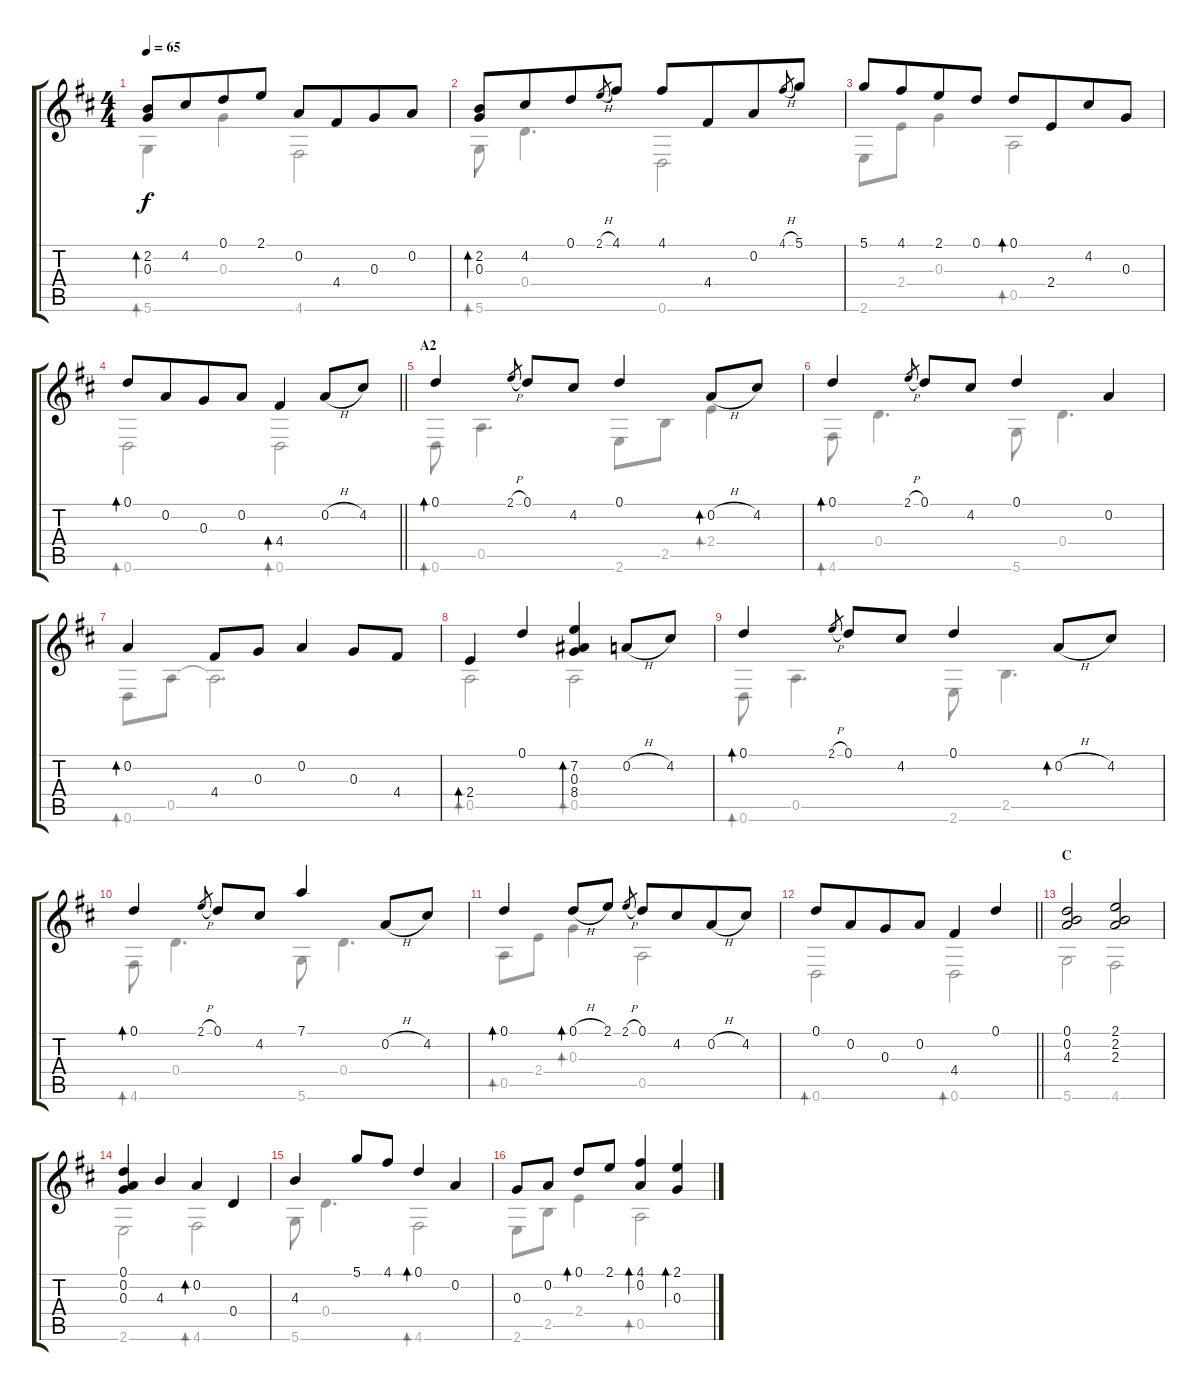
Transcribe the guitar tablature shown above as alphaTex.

\track "" {instrument acousticguitarsteel}
\staff {score tabs}
\tuning (D4 A3 G3 D3 A2 D2) {hide}
\voice
\ts (4 4)
\tempo 65
\clef g2
\ks d
(2.2 0.3).8{bd 120 dy f} 4.2.8{beam merge} 0.1.8 2.1.8 0.2.8 4.4.8{beam merge} 0.3.8 0.2.8 |
(2.2 0.3).8{bd 120} 4.2.8{beam merge} 0.1.8 2.1{h}.8{gr} 4.1.8 4.1.8 4.4.8{beam merge} 0.2.8 4.1{h}.8{gr} 5.1.8 |
5.1.8 4.1.8{beam merge} 2.1.8 0.1.8 0.1.8{bd 120} 2.4.8{beam merge} 4.2.8 0.3.8 |
\barLineRight lightlight
0.1.8{bd 120} 0.2.8{beam merge} 0.3.8 0.2.8 4.4.4{bd 120} 0.2{h}.8 4.2.8 |
\section ("" "A2")
0.1.4{bd 120} 2.1{h}.8{gr} 0.1.8 4.2.8 0.1.4 0.2{h}.8{bd 120} 4.2.8 |
0.1.4{bd 120} 2.1{h}.8{gr} 0.1.8 4.2.8 0.1.4 0.2.4 |
0.2.4{bd 120} 4.4.8 0.3.8 0.2.4{beam merge} 0.3.8 4.4.8 |
2.4.4{bd 120} 0.1.4 (7.2 0.3 8.4).4{bd 120} 0.2{h}.8 4.2.8 |
0.1.4{bd 120} 2.1{h}.8{gr} 0.1.8 4.2.8 0.1.4 0.2{h}.8{bd 120} 4.2.8 |
0.1.4{bd 120} 2.1{h}.8{gr} 0.1.8 4.2.8 7.1.4 0.2{h}.8 4.2.8 |
0.1.4{bd 120} 0.1{h}.8{bd 120} 2.1.8 2.1{h}.8{gr} 0.1.8 4.2.8{beam merge} 0.2{h}.8 4.2.8 |
\barLineRight lightlight
0.1.8 0.2.8{beam merge} 0.3.8 0.2.8 4.4.4 0.1.4 |
\section ("" "C")
(0.1 0.2 4.3).2 (2.1 2.2 2.3).2 |
(0.1 0.2 0.3).4 4.3.4 0.2.4{bd 120} 0.4.4 |
4.3.4 5.1.8 4.1.8 0.1.4{bd 120} 0.2.4 |
0.3.8 0.2.8 0.1.8{bd 120} 2.1.8 (4.1 0.2).4{bd 120} (2.1 0.3).4{bd 120}
\voice
\clef g2
\ottava regular
\simile none
\ks d
5.6.4{bd 120 dy f} 0.3.4 4.6.2 |
5.6.8{bd 120} 0.4.4{d} 0.6.2 |
2.6.8 2.4.8 0.3.4 0.5.2{bd 120} |
\barLineRight lightlight
0.6.2{bd 120} 0.6.2{bd 120} |
0.6.8{bd 120} 0.5.4{d} 2.6.8 2.5.8 2.4.4{bd 120} |
4.6.8{bd 120} 0.4.4{d} 5.6.8 0.4.4{d} |
0.6.8{bd 120} 0.5.8 0.5{t}.2{d} |
0.5.2{bd 120} 0.5.2{bd 120} |
0.6.8{bd 120} 0.5.4{d} 2.6.8 2.5.4{d} |
4.6.8{bd 120} 0.4.4{d} 5.6.8 0.4.4{d} |
0.5.8{bd 120} 2.4.8 0.3.4{bd 120} 0.5.2 |
\barLineRight lightlight
0.6.2{bd 120} 0.6.2{bd 120} |
5.6.2 4.6.2 |
2.6.2 4.6.2{bd 120} |
5.6.8 0.4.4{d} 4.6.2{bd 120} |
2.6.8 2.5.8 2.4.4 0.5.2{bd 120}
